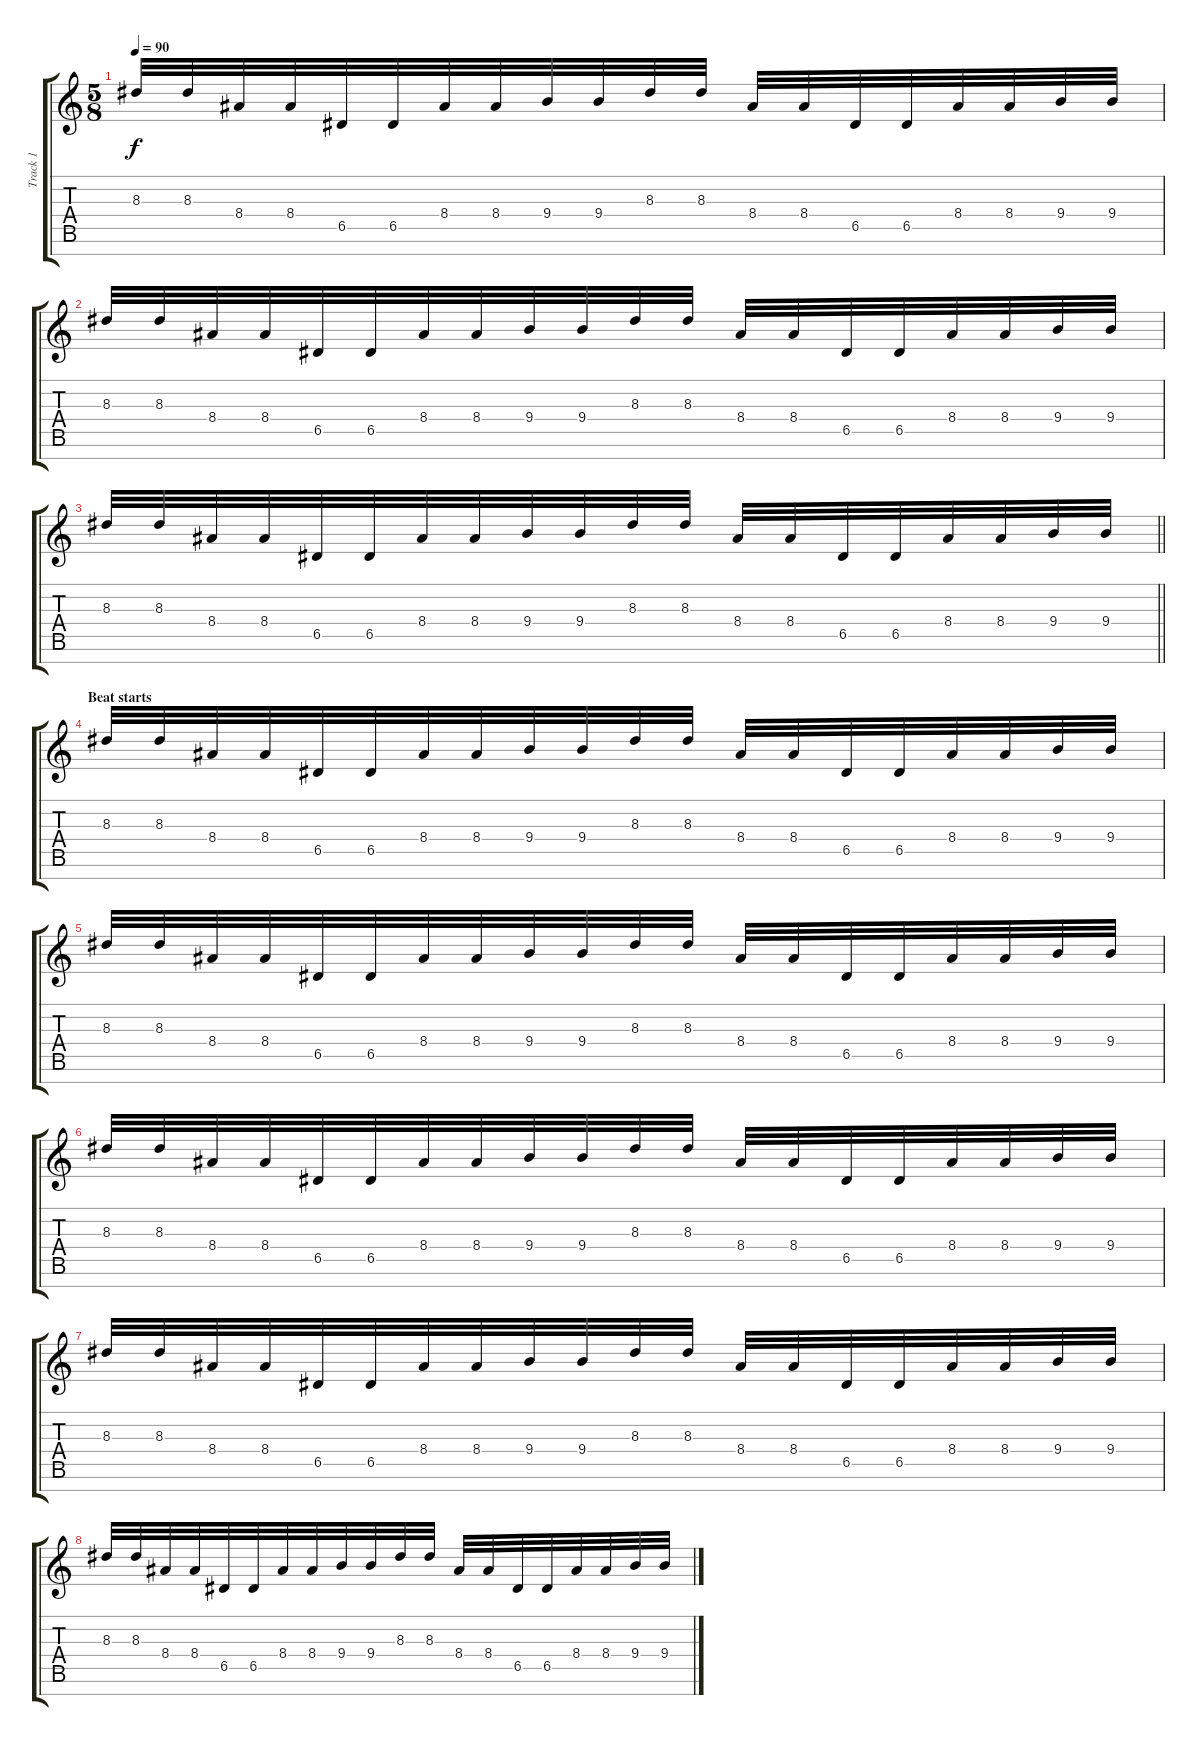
\track ("Track 1" "Track 1") {instrument overdrivenguitar}
\staff {score tabs}
\tuning (E4 B3 G3 D3 A2 E2 B1) {hide}
\ts (5 8)
\tempo 90
\clef g2
\ks c
8.3.32{dy f} 8.3.32 8.4.32 8.4.32 6.5.32 6.5.32 8.4.32 8.4.32 9.4.32 9.4.32 8.3.32 8.3.32 8.4.32 8.4.32 6.5.32 6.5.32 8.4.32 8.4.32 9.4.32 9.4.32 |
8.3.32 8.3.32 8.4.32 8.4.32 6.5.32 6.5.32 8.4.32 8.4.32 9.4.32 9.4.32 8.3.32 8.3.32 8.4.32 8.4.32 6.5.32 6.5.32 8.4.32 8.4.32 9.4.32 9.4.32 |
\barLineRight lightlight
8.3.32 8.3.32 8.4.32 8.4.32 6.5.32 6.5.32 8.4.32 8.4.32 9.4.32 9.4.32 8.3.32 8.3.32 8.4.32 8.4.32 6.5.32 6.5.32 8.4.32 8.4.32 9.4.32 9.4.32 |
\section ("" "Beat starts")
8.3.32 8.3.32 8.4.32 8.4.32 6.5.32 6.5.32 8.4.32 8.4.32 9.4.32 9.4.32 8.3.32 8.3.32 8.4.32 8.4.32 6.5.32 6.5.32 8.4.32 8.4.32 9.4.32 9.4.32 |
8.3.32 8.3.32 8.4.32 8.4.32 6.5.32 6.5.32 8.4.32 8.4.32 9.4.32 9.4.32 8.3.32 8.3.32 8.4.32 8.4.32 6.5.32 6.5.32 8.4.32 8.4.32 9.4.32 9.4.32 |
8.3.32 8.3.32 8.4.32 8.4.32 6.5.32 6.5.32 8.4.32 8.4.32 9.4.32 9.4.32 8.3.32 8.3.32 8.4.32 8.4.32 6.5.32 6.5.32 8.4.32 8.4.32 9.4.32 9.4.32 |
8.3.32 8.3.32 8.4.32 8.4.32 6.5.32 6.5.32 8.4.32 8.4.32 9.4.32 9.4.32 8.3.32 8.3.32 8.4.32 8.4.32 6.5.32 6.5.32 8.4.32 8.4.32 9.4.32 9.4.32 |
8.3.32 8.3.32 8.4.32 8.4.32 6.5.32 6.5.32 8.4.32 8.4.32 9.4.32 9.4.32 8.3.32 8.3.32 8.4.32 8.4.32 6.5.32 6.5.32 8.4.32 8.4.32 9.4.32 9.4.32
